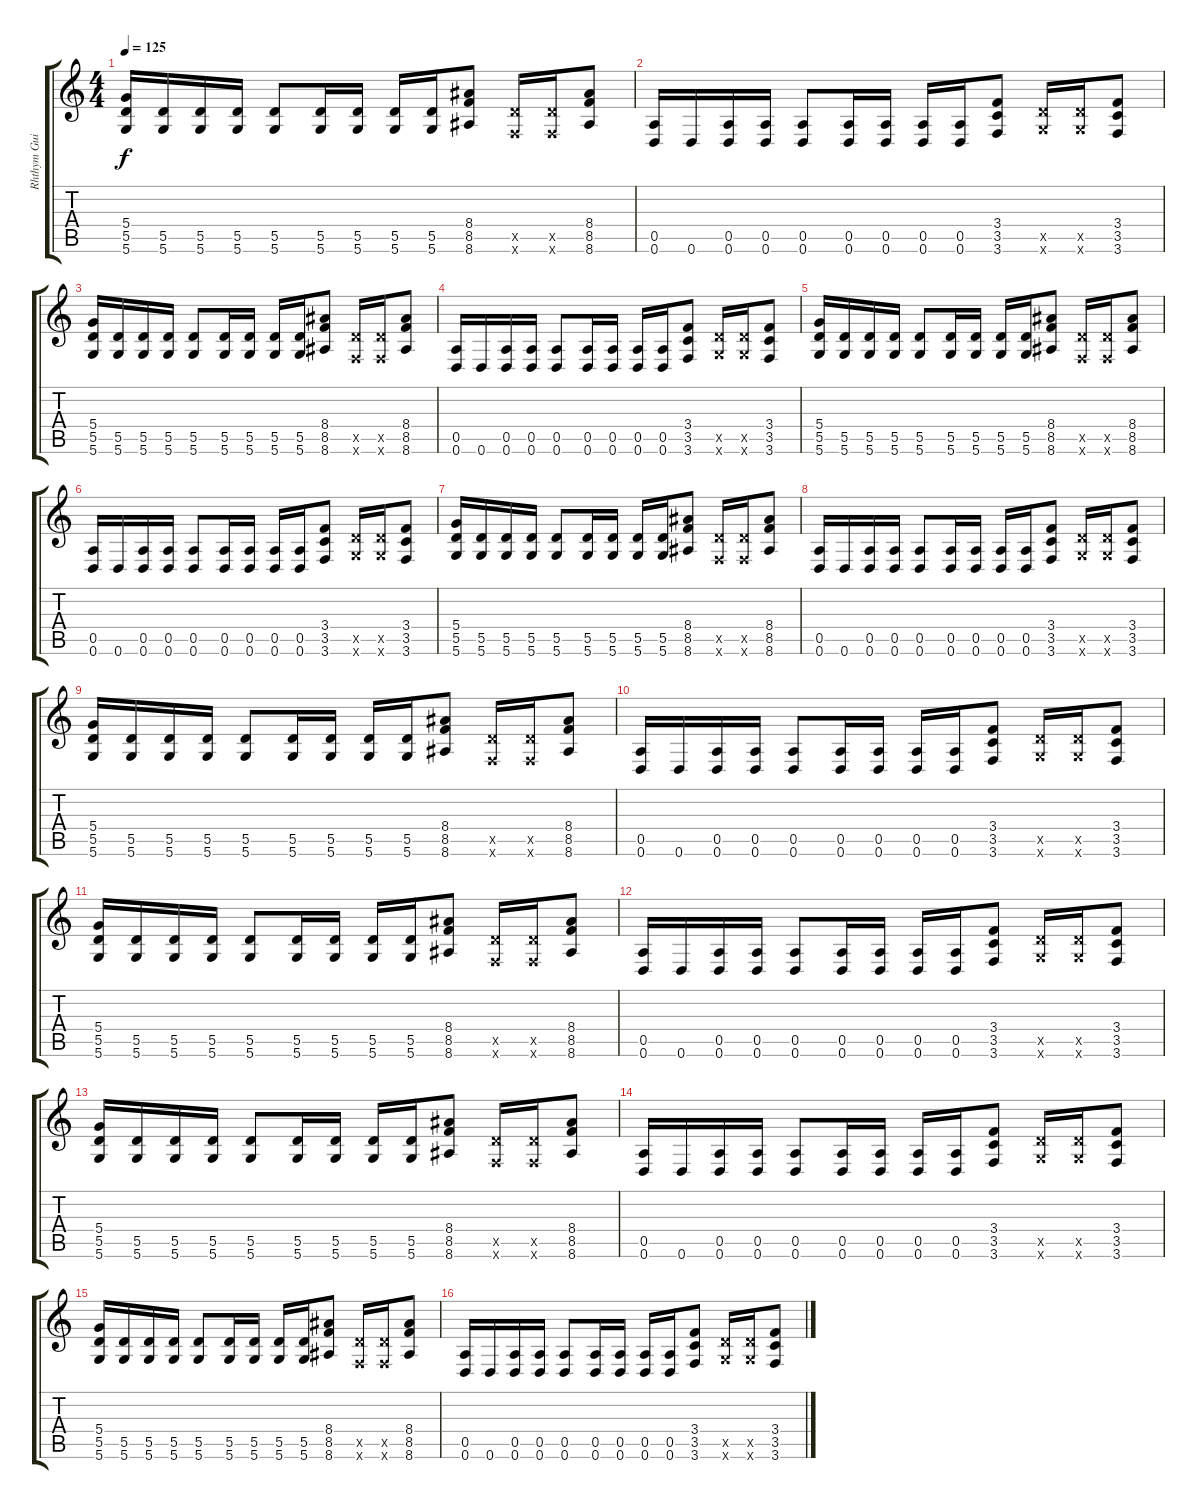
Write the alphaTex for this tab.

\track ("Rhthym Guitar (Paul)" "Rhthym Gui") {instrument overdrivenguitar}
\staff {score tabs}
\tuning (E4 B3 G3 D3 A2 D2) {hide}
\ts (4 4)
\tempo 125
\clef g2
\ks c
(5.4 5.5 5.6).16{dy f} (5.5 5.6).16 (5.5 5.6).16 (5.5 5.6).16 (5.5 5.6).8 (5.5 5.6).16 (5.5 5.6).16 (5.5 5.6).16 (5.5 5.6).16 (8.4 8.5 8.6).8 (5.5{x} 3.6{x}).16 (5.5{x} 3.6{x}).16 (8.4 8.5 8.6).8 |
(0.5 0.6).16 0.6.16 (0.5 0.6).16 (0.5 0.6).16 (0.5 0.6).8 (0.5 0.6).16 (0.5 0.6).16 (0.5 0.6).16 (0.5 0.6).16 (3.4 3.5 3.6).8 (5.5{x} 5.6{x}).16 (5.5{x} 5.6{x}).16 (3.4 3.5 3.6).8 |
(5.4 5.5 5.6).16 (5.5 5.6).16 (5.5 5.6).16 (5.5 5.6).16 (5.5 5.6).8 (5.5 5.6).16 (5.5 5.6).16 (5.5 5.6).16 (5.5 5.6).16 (8.4 8.5 8.6).8 (5.5{x} 3.6{x}).16 (5.5{x} 3.6{x}).16 (8.4 8.5 8.6).8 |
(0.5 0.6).16 0.6.16 (0.5 0.6).16 (0.5 0.6).16 (0.5 0.6).8 (0.5 0.6).16 (0.5 0.6).16 (0.5 0.6).16 (0.5 0.6).16 (3.4 3.5 3.6).8 (5.5{x} 5.6{x}).16 (5.5{x} 5.6{x}).16 (3.4 3.5 3.6).8 |
(5.4 5.5 5.6).16 (5.5 5.6).16 (5.5 5.6).16 (5.5 5.6).16 (5.5 5.6).8 (5.5 5.6).16 (5.5 5.6).16 (5.5 5.6).16 (5.5 5.6).16 (8.4 8.5 8.6).8 (5.5{x} 3.6{x}).16 (5.5{x} 3.6{x}).16 (8.4 8.5 8.6).8 |
(0.5 0.6).16 0.6.16 (0.5 0.6).16 (0.5 0.6).16 (0.5 0.6).8 (0.5 0.6).16 (0.5 0.6).16 (0.5 0.6).16 (0.5 0.6).16 (3.4 3.5 3.6).8 (5.5{x} 5.6{x}).16 (5.5{x} 5.6{x}).16 (3.4 3.5 3.6).8 |
(5.4 5.5 5.6).16 (5.5 5.6).16 (5.5 5.6).16 (5.5 5.6).16 (5.5 5.6).8 (5.5 5.6).16 (5.5 5.6).16 (5.5 5.6).16 (5.5 5.6).16 (8.4 8.5 8.6).8 (5.5{x} 3.6{x}).16 (5.5{x} 3.6{x}).16 (8.4 8.5 8.6).8 |
(0.5 0.6).16 0.6.16 (0.5 0.6).16 (0.5 0.6).16 (0.5 0.6).8 (0.5 0.6).16 (0.5 0.6).16 (0.5 0.6).16 (0.5 0.6).16 (3.4 3.5 3.6).8 (5.5{x} 5.6{x}).16 (5.5{x} 5.6{x}).16 (3.4 3.5 3.6).8 |
(5.4 5.5 5.6).16 (5.5 5.6).16 (5.5 5.6).16 (5.5 5.6).16 (5.5 5.6).8 (5.5 5.6).16 (5.5 5.6).16 (5.5 5.6).16 (5.5 5.6).16 (8.4 8.5 8.6).8 (5.5{x} 3.6{x}).16 (5.5{x} 3.6{x}).16 (8.4 8.5 8.6).8 |
(0.5 0.6).16 0.6.16 (0.5 0.6).16 (0.5 0.6).16 (0.5 0.6).8 (0.5 0.6).16 (0.5 0.6).16 (0.5 0.6).16 (0.5 0.6).16 (3.4 3.5 3.6).8 (5.5{x} 5.6{x}).16 (5.5{x} 5.6{x}).16 (3.4 3.5 3.6).8 |
(5.4 5.5 5.6).16 (5.5 5.6).16 (5.5 5.6).16 (5.5 5.6).16 (5.5 5.6).8 (5.5 5.6).16 (5.5 5.6).16 (5.5 5.6).16 (5.5 5.6).16 (8.4 8.5 8.6).8 (5.5{x} 3.6{x}).16 (5.5{x} 3.6{x}).16 (8.4 8.5 8.6).8 |
(0.5 0.6).16 0.6.16 (0.5 0.6).16 (0.5 0.6).16 (0.5 0.6).8 (0.5 0.6).16 (0.5 0.6).16 (0.5 0.6).16 (0.5 0.6).16 (3.4 3.5 3.6).8 (5.5{x} 5.6{x}).16 (5.5{x} 5.6{x}).16 (3.4 3.5 3.6).8 |
(5.4 5.5 5.6).16 (5.5 5.6).16 (5.5 5.6).16 (5.5 5.6).16 (5.5 5.6).8 (5.5 5.6).16 (5.5 5.6).16 (5.5 5.6).16 (5.5 5.6).16 (8.4 8.5 8.6).8 (5.5{x} 3.6{x}).16 (5.5{x} 3.6{x}).16 (8.4 8.5 8.6).8 |
(0.5 0.6).16 0.6.16 (0.5 0.6).16 (0.5 0.6).16 (0.5 0.6).8 (0.5 0.6).16 (0.5 0.6).16 (0.5 0.6).16 (0.5 0.6).16 (3.4 3.5 3.6).8 (5.5{x} 5.6{x}).16 (5.5{x} 5.6{x}).16 (3.4 3.5 3.6).8 |
(5.4 5.5 5.6).16 (5.5 5.6).16 (5.5 5.6).16 (5.5 5.6).16 (5.5 5.6).8 (5.5 5.6).16 (5.5 5.6).16 (5.5 5.6).16 (5.5 5.6).16 (8.4 8.5 8.6).8 (5.5{x} 3.6{x}).16 (5.5{x} 3.6{x}).16 (8.4 8.5 8.6).8 |
(0.5 0.6).16 0.6.16 (0.5 0.6).16 (0.5 0.6).16 (0.5 0.6).8 (0.5 0.6).16 (0.5 0.6).16 (0.5 0.6).16 (0.5 0.6).16 (3.4 3.5 3.6).8 (5.5{x} 5.6{x}).16 (5.5{x} 5.6{x}).16 (3.4 3.5 3.6).8
